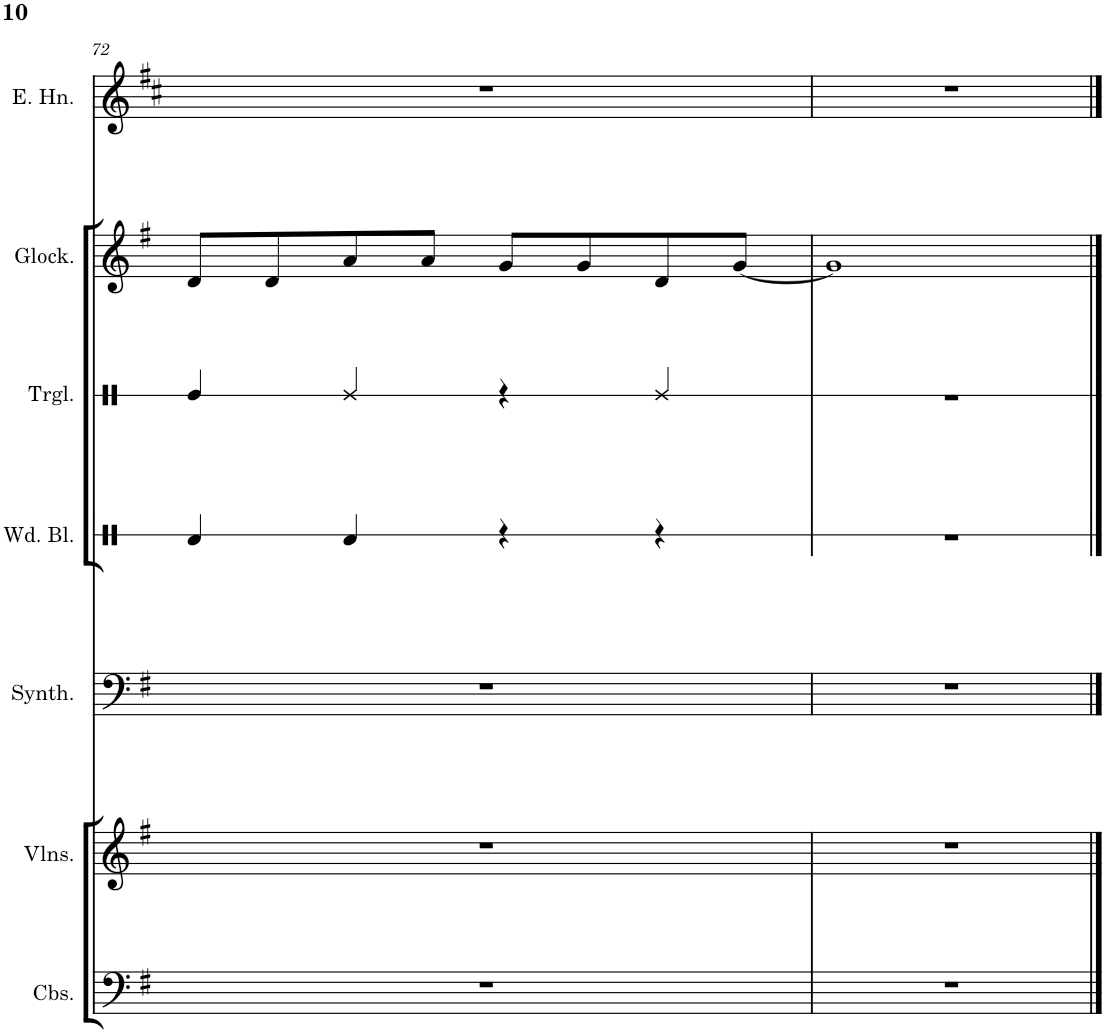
**kern	**kern	**kern	**kern	**kern	**kern	**kern
*part7	*part6	*part5	*part4	*part3	*part2	*part1
*staff7	*staff6	*staff5	*staff4	*staff3	*staff2	*staff1
*I"Contrabasses	*I"Violins	*I"Bass Synthesizer	*I"Wood Blocks	*I"Triangle	*I"Glockenspiel	*I"English Horn
*I'Cbs.	*I'Vlns.	*I'Synth.	*I'Wd. Bl.	*I'Trgl.	*I'Glock.	*I'E. Hn.
!!LO:PB:g=z
*clefF4	*clefG2	*clefF4	*clefX	*clefX	*clefG2	*clefG2
*Trd7c12	*	*	*	*	*Trd-14c-24	*Trd4c7
*k[f#]	*k[f#]	*k[f#]	*k[]	*k[]	*k[f#]	*k[f#c#]
*M4/4	*M4/4	*M4/4	*M4/4	*M4/4	*M4/4	*M4/4
=72	=72	=72	=72	=72	=72	=72
1r	1r	1r	4Rd/	4Re/	8d/L	1r
.	.	.	.	.	8d/	.
.	.	.	4Rd/	4Re/	8a/	.
.	.	.	.	.	8a/J	.
.	.	.	4r	4r	8g/L	.
.	.	.	.	.	8g/	.
.	.	.	4r	4Re/	8d/	.
.	.	.	.	.	[8g/J	.
=73	=73	=73	=73	=73	=73	=73
1r	1r	1r	1r	1r	1g]	1r
==	==	==	==	==	==	==
*-	*-	*-	*-	*-	*-	*-
